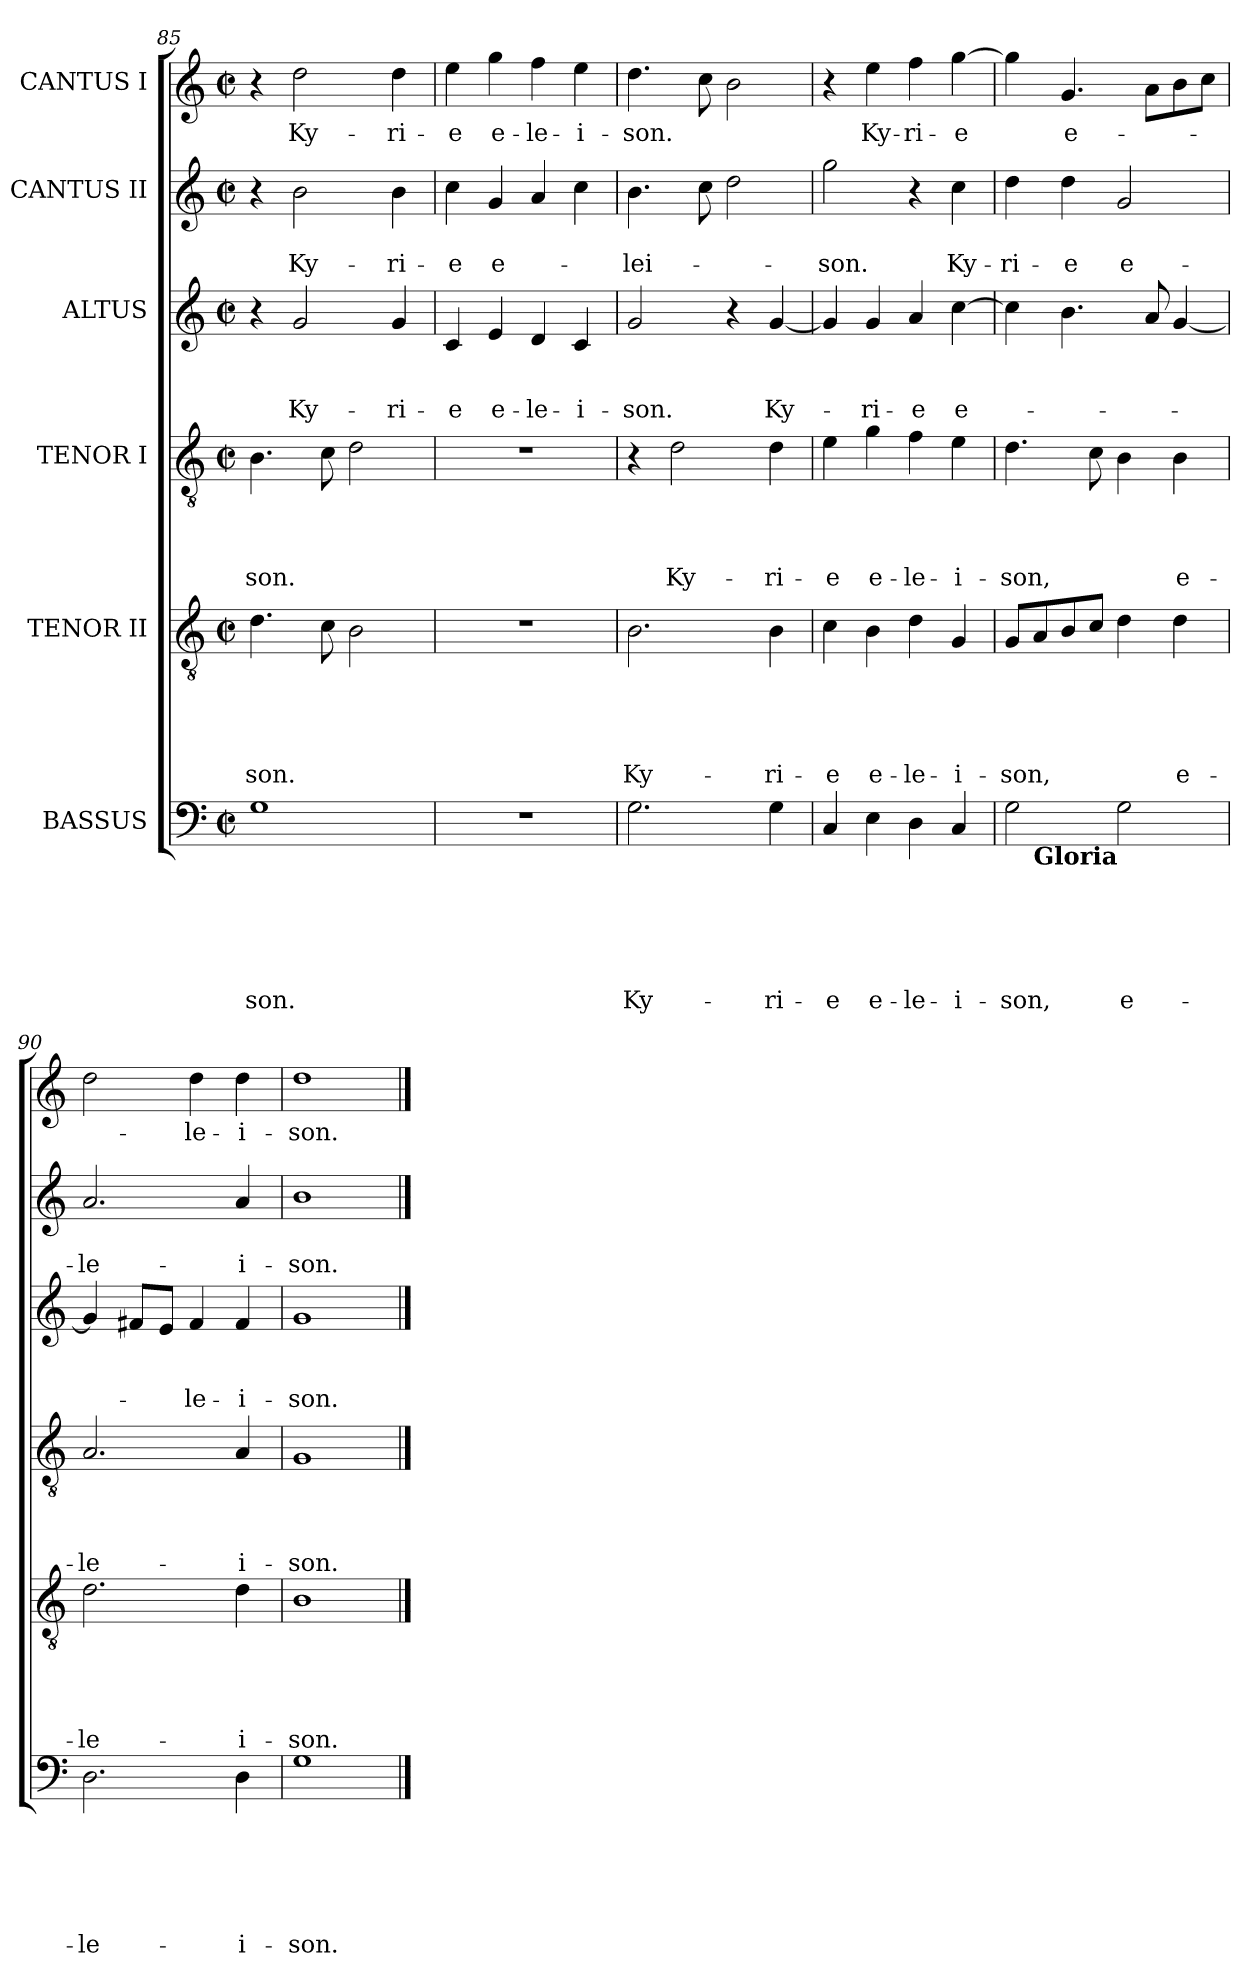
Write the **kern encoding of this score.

**kern	**text	**text	**text	**text	**text	**text	**kern	**text	**text	**text	**text	**text	**kern	**text	**text	**text	**text	**kern	**text	**text	**text	**kern	**text	**text	**kern	**text
*part6	*part6	*part6	*part6	*part6	*part6	*part6	*part5	*part5	*part5	*part5	*part5	*part5	*part4	*part4	*part4	*part4	*part4	*part3	*part3	*part3	*part3	*part2	*part2	*part2	*part1	*part1
*staff6	*staff6	*staff6	*staff6	*staff6	*staff6	*staff6	*staff5	*staff5	*staff5	*staff5	*staff5	*staff5	*staff4	*staff4	*staff4	*staff4	*staff4	*staff3	*staff3	*staff3	*staff3	*staff2	*staff2	*staff2	*staff1	*staff1
*I"BASSUS	*	*	*	*	*	*	*I"TENOR II	*	*	*	*	*	*I"TENOR I	*	*	*	*	*I"ALTUS	*	*	*	*I"CANTUS II	*	*	*I"CANTUS I	*
*clefF4	*	*	*	*	*	*	*clefGv2	*	*	*	*	*	*clefGv2	*	*	*	*	*clefG2	*	*	*	*clefG2	*	*	*clefG2	*
*k[]	*	*	*	*	*	*	*k[]	*	*	*	*	*	*k[]	*	*	*	*	*k[]	*	*	*	*k[]	*	*	*k[]	*
*C:	*	*	*	*	*	*	*C:	*	*	*	*	*	*C:	*	*	*	*	*C:	*	*	*	*C:	*	*	*C:	*
*M2/2	*	*	*	*	*	*	*M2/2	*	*	*	*	*	*M2/2	*	*	*	*	*M2/2	*	*	*	*M2/2	*	*	*M2/2	*
*met(c|)	*	*	*	*	*	*	*met(c|)	*	*	*	*	*	*met(c|)	*	*	*	*	*met(c|)	*	*	*	*met(c|)	*	*	*met(c|)	*
=85	=85	=85	=85	=85	=85	=85	=85	=85	=85	=85	=85	=85	=85	=85	=85	=85	=85	=85	=85	=85	=85	=85	=85	=85	=85	=85
1G	.	.	.	.	.	-son.	4.d\	.	.	.	.	-son.	4.B\	.	.	.	-son.	4r	.	.	.	4r	.	.	4r	.
.	.	.	.	.	.	.	.	.	.	.	.	.	.	.	.	.	.	2g/	.	.	Ky-	2b\	.	Ky-	2dd\	Ky-
.	.	.	.	.	.	.	8c\	.	.	.	.	.	8c\	.	.	.	.	.	.	.	.	.	.	.	.	.
.	.	.	.	.	.	.	2B\	.	.	.	.	.	2d\	.	.	.	.	.	.	.	.	.	.	.	.	.
.	.	.	.	.	.	.	.	.	.	.	.	.	.	.	.	.	.	4g/	.	.	-ri-	4b\	.	-ri-	4dd\	-ri-
!!LO:PB:g=z
=86	=86	=86	=86	=86	=86	=86	=86	=86	=86	=86	=86	=86	=86	=86	=86	=86	=86	=86	=86	=86	=86	=86	=86	=86	=86	=86
1r	.	.	.	.	.	.	1r	.	.	.	.	.	1r	.	.	.	.	4c/	.	.	-e	4cc\	.	-e	4ee\	-e
.	.	.	.	.	.	.	.	.	.	.	.	.	.	.	.	.	.	4e/	.	.	e-	4g/	.	e-	4gg\	e-
.	.	.	.	.	.	.	.	.	.	.	.	.	.	.	.	.	.	4d/	.	.	-le-	4a/	.	.	4ff\	-le-
.	.	.	.	.	.	.	.	.	.	.	.	.	.	.	.	.	.	4c/	.	.	-i-	4cc\	.	.	4ee\	-i-
=87	=87	=87	=87	=87	=87	=87	=87	=87	=87	=87	=87	=87	=87	=87	=87	=87	=87	=87	=87	=87	=87	=87	=87	=87	=87	=87
2.G\	.	.	.	.	.	Ky-	2.B\	.	.	.	.	Ky-	4r	.	.	.	.	2g/	.	.	-son.	4.b\	.	-lei-	4.dd\	-son.
.	.	.	.	.	.	.	.	.	.	.	.	.	2d\	.	.	.	Ky-	.	.	.	.	.	.	.	.	.
.	.	.	.	.	.	.	.	.	.	.	.	.	.	.	.	.	.	.	.	.	.	8cc\	.	.	8cc\	.
.	.	.	.	.	.	.	.	.	.	.	.	.	.	.	.	.	.	4r	.	.	.	2dd\	.	.	2b\	.
4G\	.	.	.	.	.	-ri-	4B\	.	.	.	.	-ri-	4d\	.	.	.	-ri-	[4g/	.	.	Ky-	.	.	.	.	.
=88	=88	=88	=88	=88	=88	=88	=88	=88	=88	=88	=88	=88	=88	=88	=88	=88	=88	=88	=88	=88	=88	=88	=88	=88	=88	=88
4C/	.	.	.	.	.	-e	4c\	.	.	.	.	-e	4e\	.	.	.	-e	4g/]	.	.	.	2gg\	.	-son.	4r	.
4E\	.	.	.	.	.	e-	4B\	.	.	.	.	e-	4g\	.	.	.	e-	4g/	.	.	-ri-	.	.	.	4ee\	Ky-
4D\	.	.	.	.	.	-le-	4d\	.	.	.	.	-le-	4f\	.	.	.	-le-	4a/	.	.	-e	4r	.	.	4ff\	-ri-
4C/	.	.	.	.	.	-i-	4G/	.	.	.	.	-i-	4e\	.	.	.	-i-	[4cc\	.	.	e-	4cc\	.	Ky-	[4gg\	-e
=89	=89	=89	=89	=89	=89	=89	=89	=89	=89	=89	=89	=89	=89	=89	=89	=89	=89	=89	=89	=89	=89	=89	=89	=89	=89	=89
*^	*	*	*	*	*	*	*	*	*	*	*	*	*	*	*	*	*	*	*	*	*	*	*	*	*	*
2G\	8ryy	.	.	.	.	.	-son,	8G/L	.	.	.	.	-son,	4.d\	.	.	.	-son,	4cc\]	.	.	.	4dd\	.	-ri-	4gg\]	.
!	!LO:TX:b:B:t=Gloria	!	!	!	!	!	!	!	!	!	!	!	!	!	!	!	!	!	!	!	!	!	!	!	!	!	!
.	2..ryy	.	.	.	.	.	.	8A/	.	.	.	.	.	.	.	.	.	.	.	.	.	.	.	.	.	.	.
.	.	.	.	.	.	.	.	8B/	.	.	.	.	.	.	.	.	.	.	4.b\	.	.	.	4dd\	.	-e	4.g/	e-
.	.	.	.	.	.	.	.	8c/J	.	.	.	.	.	8c\	.	.	.	.	.	.	.	.	.	.	.	.	.
2G\	.	.	.	.	.	.	e-	4d\	.	.	.	.	.	4B\	.	.	.	.	.	.	.	.	2g/	.	e-	.	.
.	.	.	.	.	.	.	.	.	.	.	.	.	.	.	.	.	.	.	8a/	.	.	.	.	.	.	8a\L	.
.	.	.	.	.	.	.	.	4d\	.	.	.	.	e-	4B\	.	.	.	e-	[4g/	.	.	.	.	.	.	8b\	.
.	.	.	.	.	.	.	.	.	.	.	.	.	.	.	.	.	.	.	.	.	.	.	.	.	.	8cc\J	.
*v	*v	*	*	*	*	*	*	*	*	*	*	*	*	*	*	*	*	*	*	*	*	*	*	*	*	*	*
=90	=90	=90	=90	=90	=90	=90	=90	=90	=90	=90	=90	=90	=90	=90	=90	=90	=90	=90	=90	=90	=90	=90	=90	=90	=90	=90
2.D\	.	.	.	.	.	-le-	2.d\	.	.	.	.	-le-	2.A/	.	.	.	-le-	4g/]	.	.	.	2.a/	.	-le-	2dd\	.
.	.	.	.	.	.	.	.	.	.	.	.	.	.	.	.	.	.	8f#X/L	.	.	.	.	.	.	.	.
.	.	.	.	.	.	.	.	.	.	.	.	.	.	.	.	.	.	8e/J	.	.	.	.	.	.	.	.
.	.	.	.	.	.	.	.	.	.	.	.	.	.	.	.	.	.	4f#/	.	.	-le-	.	.	.	4dd\	-le-
4D\	.	.	.	.	.	-i-	4d\	.	.	.	.	-i-	4A/	.	.	.	-i-	4f#/	.	.	-i-	4a/	.	-i-	4dd\	-i-
=91	=91	=91	=91	=91	=91	=91	=91	=91	=91	=91	=91	=91	=91	=91	=91	=91	=91	=91	=91	=91	=91	=91	=91	=91	=91	=91
1G	.	.	.	.	.	-son.	1B	.	.	.	.	-son.	1G	.	.	.	-son.	1g	.	.	-son.	1b	.	-son.	1dd	-son.
==	==	==	==	==	==	==	==	==	==	==	==	==	==	==	==	==	==	==	==	==	==	==	==	==	==	==
*-	*-	*-	*-	*-	*-	*-	*-	*-	*-	*-	*-	*-	*-	*-	*-	*-	*-	*-	*-	*-	*-	*-	*-	*-	*-	*-
